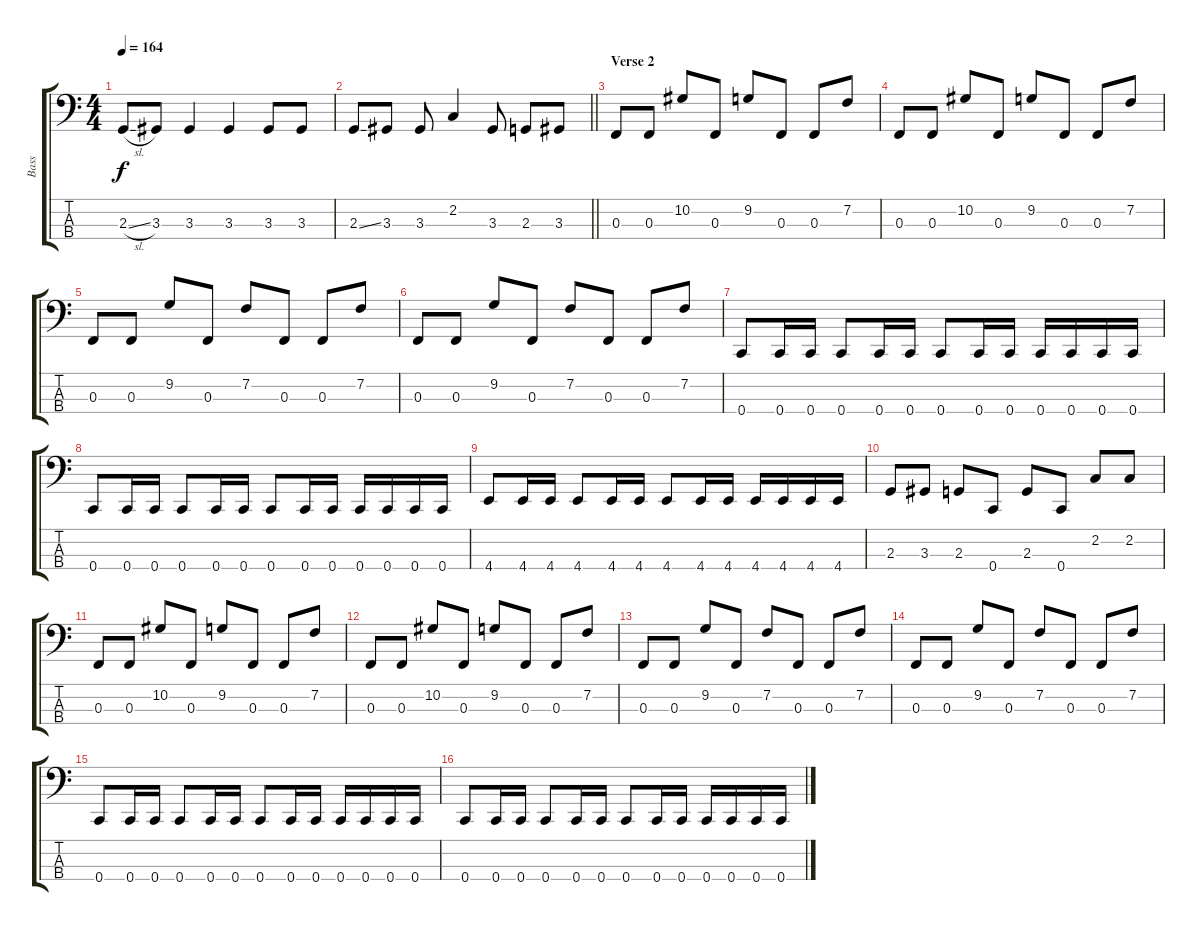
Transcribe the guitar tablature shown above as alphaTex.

\track ("Bass" "Bass") {instrument electricbasspick}
\staff {score tabs}
\tuning (Eb2 Bb1 F1 C1) {hide}
\ts (4 4)
\tempo 164
\clef f4
\ks c
2.3{sl}.8{dy f} 3.3.8 3.3.4 3.3.4 3.3.8 3.3.8 |
\barLineRight lightlight
2.3{ss}.8 3.3.8 3.3.8 2.2.4 3.3.8 2.3.8 3.3.8 |
\section ("" "Verse 2")
0.3.8 0.3.8 10.2.8 0.3.8 9.2.8 0.3.8 0.3.8 7.2.8 |
0.3.8 0.3.8 10.2.8 0.3.8 9.2.8 0.3.8 0.3.8 7.2.8 |
0.3.8 0.3.8 9.2.8 0.3.8 7.2.8 0.3.8 0.3.8 7.2.8 |
0.3.8 0.3.8 9.2.8 0.3.8 7.2.8 0.3.8 0.3.8 7.2.8 |
0.4.8 0.4.16 0.4.16 0.4.8 0.4.16 0.4.16 0.4.8 0.4.16 0.4.16 0.4.16 0.4.16 0.4.16 0.4.16 |
0.4.8 0.4.16 0.4.16 0.4.8 0.4.16 0.4.16 0.4.8 0.4.16 0.4.16 0.4.16 0.4.16 0.4.16 0.4.16 |
4.4.8 4.4.16 4.4.16 4.4.8 4.4.16 4.4.16 4.4.8 4.4.16 4.4.16 4.4.16 4.4.16 4.4.16 4.4.16 |
2.3.8 3.3.8 2.3.8 0.4.8 2.3.8 0.4.8 2.2.8 2.2.8 |
0.3.8 0.3.8 10.2.8 0.3.8 9.2.8 0.3.8 0.3.8 7.2.8 |
0.3.8 0.3.8 10.2.8 0.3.8 9.2.8 0.3.8 0.3.8 7.2.8 |
0.3.8 0.3.8 9.2.8 0.3.8 7.2.8 0.3.8 0.3.8 7.2.8 |
0.3.8 0.3.8 9.2.8 0.3.8 7.2.8 0.3.8 0.3.8 7.2.8 |
0.4.8 0.4.16 0.4.16 0.4.8 0.4.16 0.4.16 0.4.8 0.4.16 0.4.16 0.4.16 0.4.16 0.4.16 0.4.16 |
0.4.8 0.4.16 0.4.16 0.4.8 0.4.16 0.4.16 0.4.8 0.4.16 0.4.16 0.4.16 0.4.16 0.4.16 0.4.16
